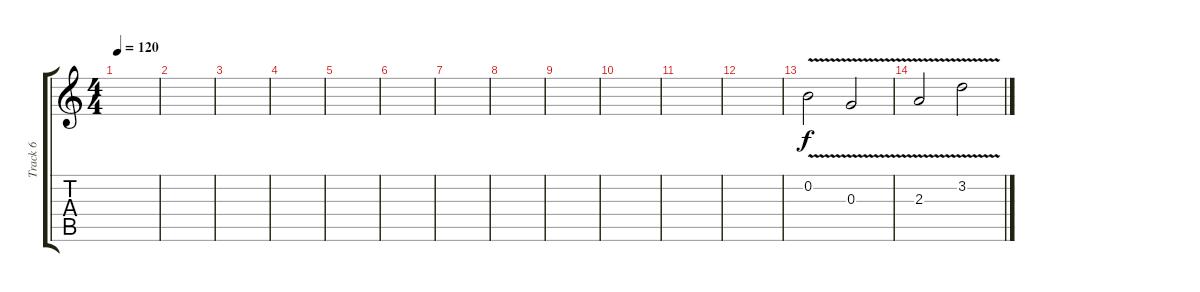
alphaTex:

\track ("Track 6" "Track 6") {instrument electricguitarjazz}
\staff {score tabs}
\tuning (E4 B3 G3 D3 A2 E2) {hide}
\ts (4 4)
\tempo 120
\clef g2
\ks c
|
|
|
|
|
|
|
|
|
|
|
|
0.2{v}.2{volume 12 instrument overdrivenguitar} 0.3{v}.2 |
2.3{v}.2 3.2{v}.2
